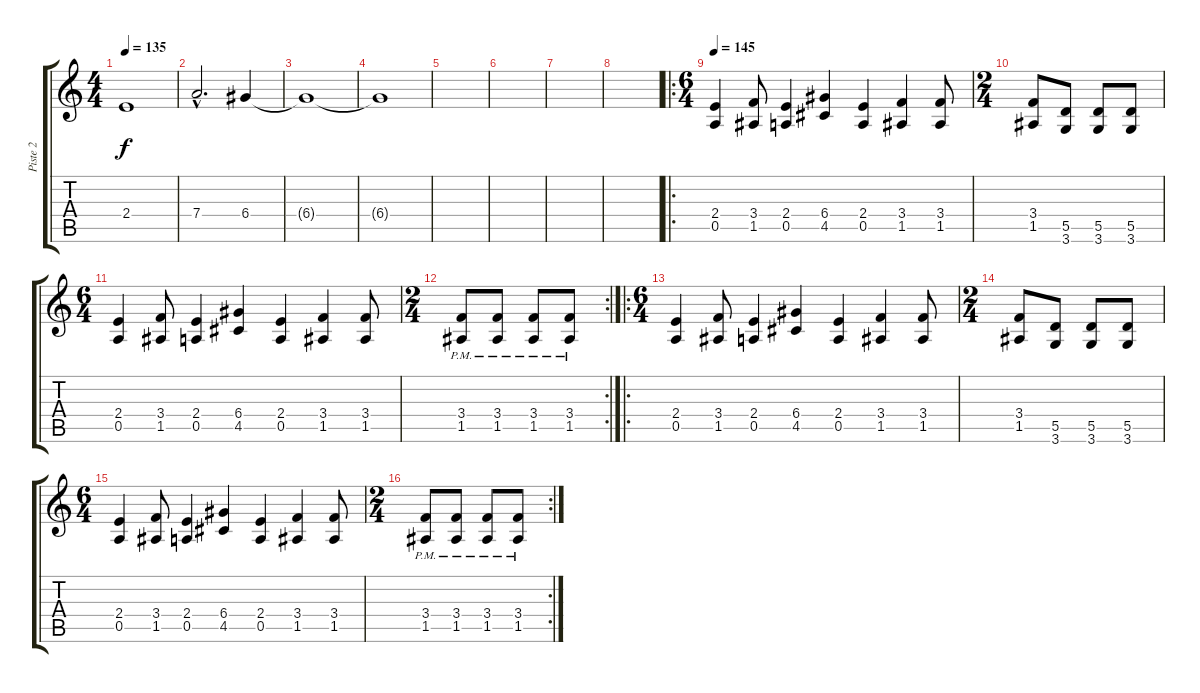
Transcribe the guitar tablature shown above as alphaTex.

\track ("Piste 2" "Piste 2") {instrument overdrivenguitar}
\staff {score tabs}
\tuning (E4 B3 G3 D3 A2 E2) {hide}
\ts (4 4)
\tempo 135
\clef g2
\ks c
2.4.1{dy f} |
7.4{hac}.2{d} 6.4.4 |
6.4{t}.1 |
6.4{t}.1 |
|
|
|
|
\ro
\ts (6 4)
\tempo 145
(2.4 0.5).4 (3.4 1.5).8 (2.4 0.5).4 (6.4 4.5).4 (2.4 0.5).4 (3.4 1.5).4 (3.4 1.5).8 |
\ts (2 4)
(3.4 1.5).8 (5.5 3.6).8 (5.5 3.6).8 (5.5 3.6).8 |
\ts (6 4)
(2.4 0.5).4 (3.4 1.5).8 (2.4 0.5).4 (6.4 4.5).4 (2.4 0.5).4 (3.4 1.5).4 (3.4 1.5).8 |
\rc 2
\ts (2 4)
(3.4 1.5{pm}).8 (3.4 1.5{pm}).8 (3.4 1.5{pm}).8 (3.4 1.5{pm}).8 |
\ro
\ts (6 4)
(2.4 0.5).4 (3.4 1.5).8 (2.4 0.5).4 (6.4 4.5).4 (2.4 0.5).4 (3.4 1.5).4 (3.4 1.5).8 |
\ts (2 4)
(3.4 1.5).8 (5.5 3.6).8 (5.5 3.6).8 (5.5 3.6).8 |
\ts (6 4)
(2.4 0.5).4 (3.4 1.5).8 (2.4 0.5).4 (6.4 4.5).4 (2.4 0.5).4 (3.4 1.5).4 (3.4 1.5).8 |
\rc 2
\ts (2 4)
(3.4 1.5{pm}).8 (3.4 1.5{pm}).8 (3.4 1.5{pm}).8 (3.4 1.5{pm}).8
